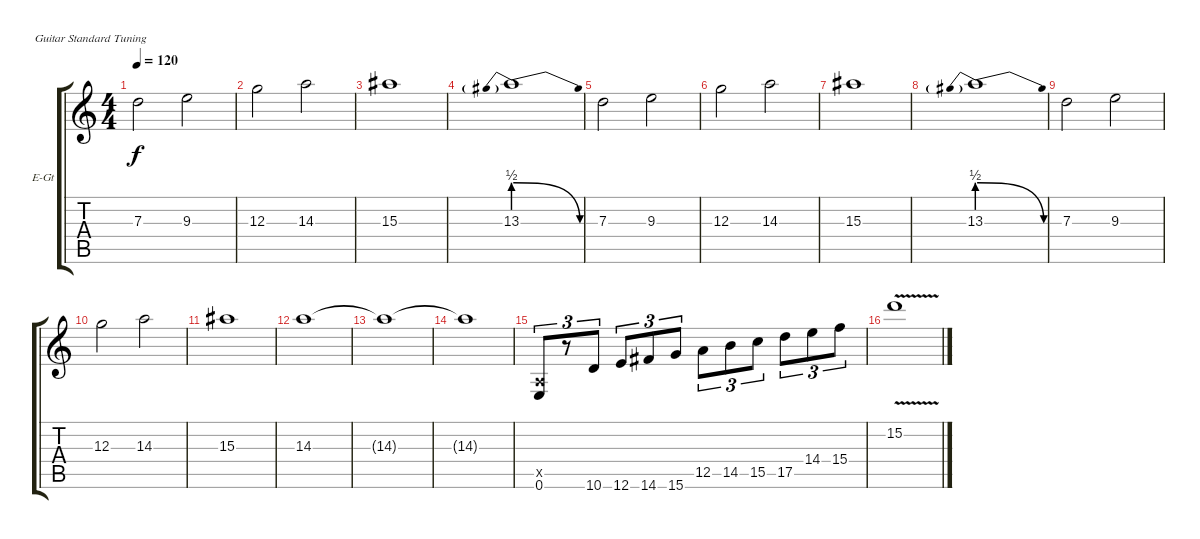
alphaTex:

\bracketExtendMode groupsimilarinstruments
\firstSystemTrackNameOrientation horizontal
\otherSystemsTrackNameOrientation horizontal
\track ("Zakk Wylde - Electric" "E-Gt") {instrument overdrivenguitar}
\staff {score tabs}
\tuning (E4 B3 G3 D3 A2 E2)
\ts (4 4)
\tempo 120
\clef g2
\ks c
7.3.2{dy f} 9.3.2 |
12.3.2 14.3.2 |
15.3.1 |
13.3{be (prebendrelease 0 2 60 0)}.1 |
7.3.2 9.3.2 |
12.3.2 14.3.2 |
15.3.1 |
13.3{be (prebendrelease 0 2 60 0)}.1 |
7.3.2 9.3.2 |
12.3.2 14.3.2 |
15.3.1 |
14.3.1 |
14.3{t}.1 |
14.3{t}.1 |
(0.5{x} 0.6).8{tu (3 2)} r.8{tu (3 2)} 10.6.8{tu (3 2)} 12.6.8{tu (3 2)} 14.6.8{tu (3 2)} 15.6.8{tu (3 2)} 12.5.8{tu (3 2)} 14.5.8{tu (3 2)} 15.5.8{tu (3 2)} 17.5.8{tu (3 2)} 14.4.8{tu (3 2)} 15.4.8{tu (3 2)} |
15.2{v}.1
